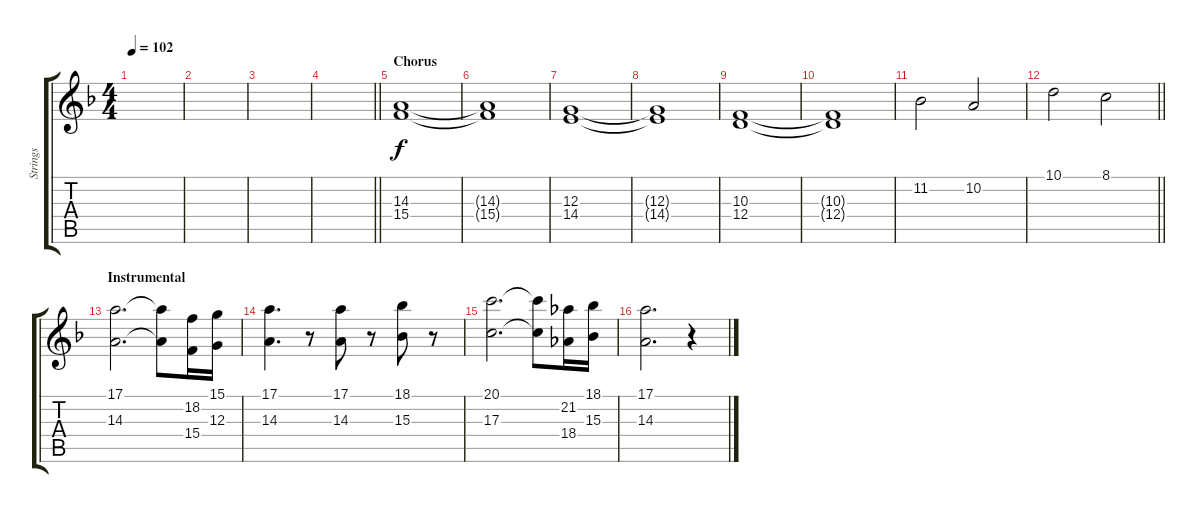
\track ("Strings" "Strings") {instrument stringensemble2}
\staff {score tabs}
\tuning (E4 B3 G3 D3 A2 E2) {hide}
\ts (4 4)
\tempo 102
\clef g2
\ks f
|
|
|
\barLineRight lightlight
|
\section ("" "Chorus")
(14.3 15.4).1 |
(14.3{t} 15.4{t}).1 |
(12.3 14.4).1 |
(12.3{t} 14.4{t}).1 |
(10.3 12.4).1 |
(10.3{t} 12.4{t}).1 |
11.2.2 10.2.2 |
\barLineRight lightlight
10.1.2 8.1.2 |
\section ("" "Instrumental")
(17.1 14.3).2{d} (17.1{t} 14.3{t}).8 (18.2 15.4).16 (15.1 12.3).16 |
(17.1 14.3).4{d} r.8 (17.1 14.3).8 r.8 (18.1 15.3).8 r.8 |
(20.1 17.3).2{d} (20.1{t} 17.3{t}).8 (21.2 18.4).16 (18.1 15.3).16 |
(17.1 14.3).2{d} r.4
